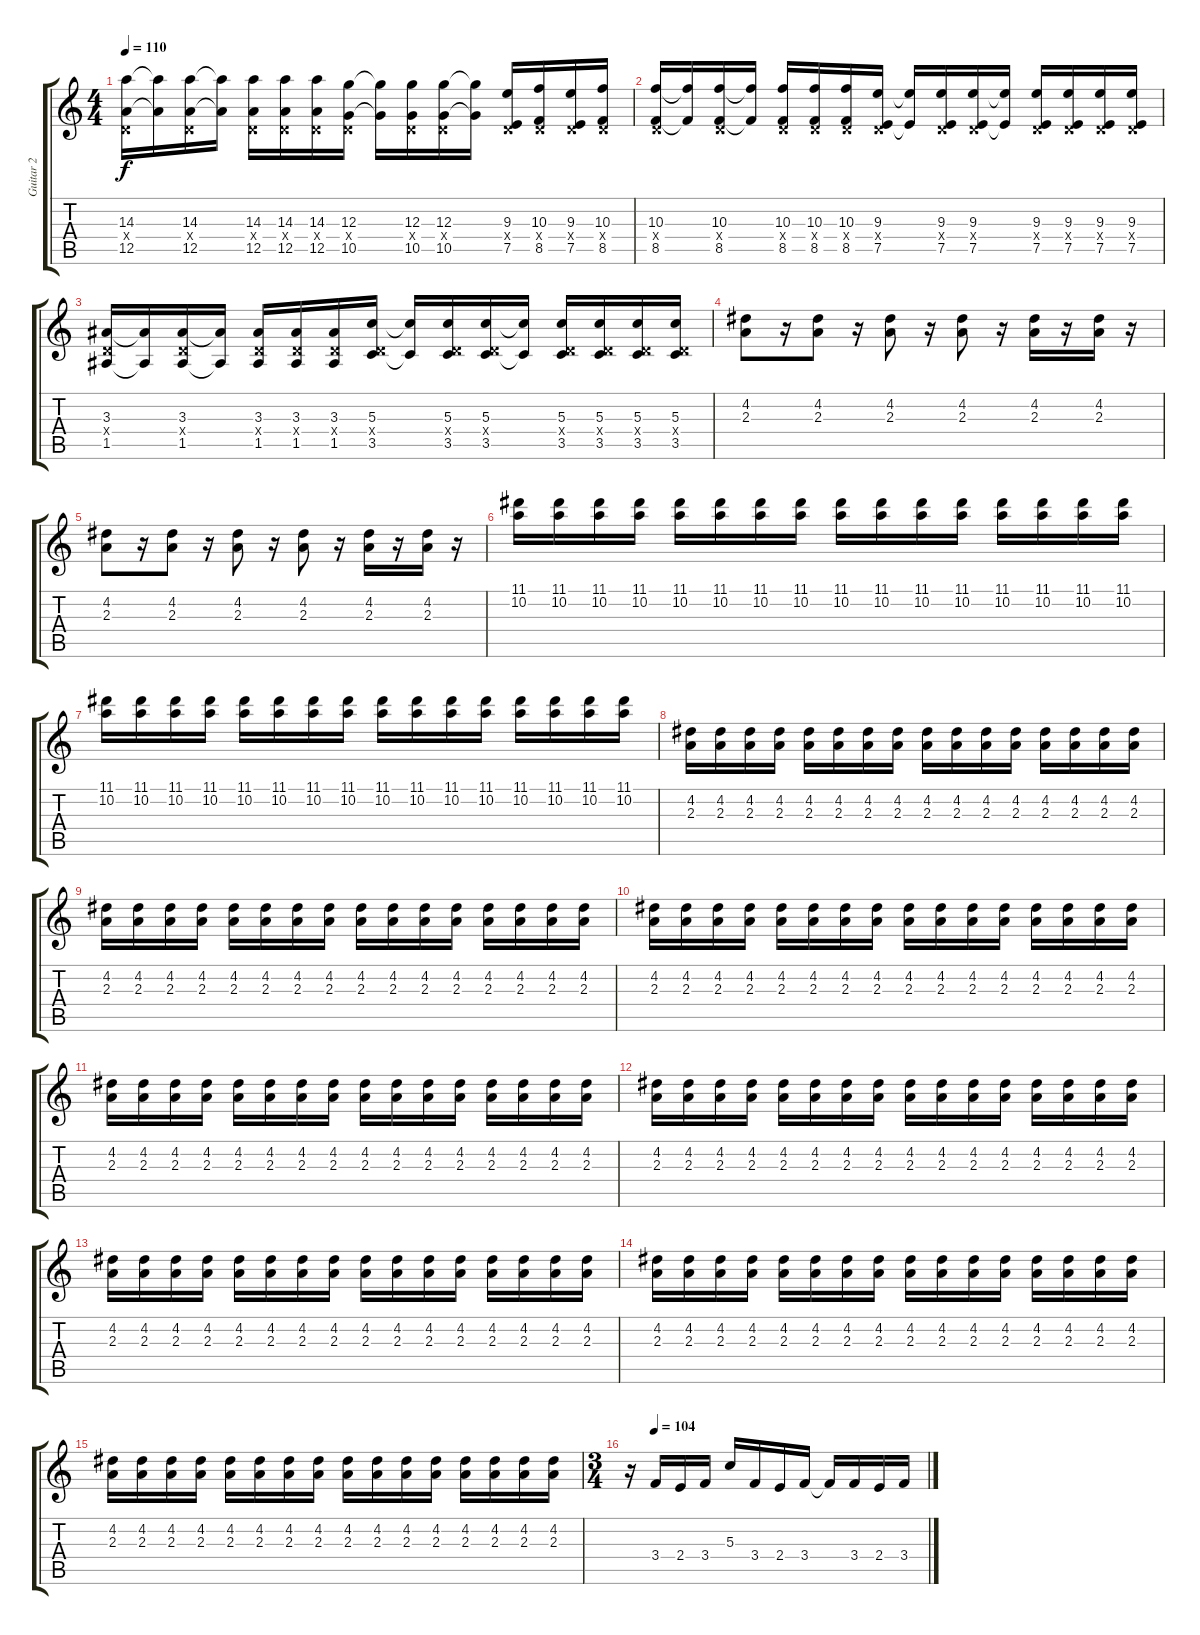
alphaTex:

\track ("Guitar 2" "Guitar 2") {instrument distortionguitar}
\staff {score tabs}
\tuning (E4 B3 G3 D3 A2 D2) {hide}
\ts (4 4)
\tempo 110
\clef g2
\ks c
(14.3 0.4{x} 12.5).16{dy f} (14.3{t} 12.5{t}).16 (14.3 0.4{x} 12.5).16 (14.3{t} 12.5{t}).16 (14.3 0.4{x} 12.5).16 (14.3 0.4{x} 12.5).16 (14.3 0.4{x} 12.5).16 (12.3 0.4{x} 10.5).16 (12.3{t} 10.5{t}).16 (12.3 0.4{x} 10.5).16 (12.3 0.4{x} 10.5).16 (12.3{t} 10.5{t}).16 (9.3 0.4{x} 7.5).16 (10.3 0.4{x} 8.5).16 (9.3 0.4{x} 7.5).16 (10.3 0.4{x} 8.5).16 |
(10.3 0.4{x} 8.5).16 (10.3{t} 8.5{t}).16 (10.3 0.4{x} 8.5).16 (10.3{t} 8.5{t}).16 (10.3 0.4{x} 8.5).16 (10.3 0.4{x} 8.5).16 (10.3 0.4{x} 8.5).16 (9.3 0.4{x} 7.5).16 (9.3{t} 7.5{t}).16 (9.3 0.4{x} 7.5).16 (9.3 0.4{x} 7.5).16 (9.3{t} 7.5{t}).16 (9.3 0.4{x} 7.5).16 (9.3 0.4{x} 7.5).16 (9.3 0.4{x} 7.5).16 (9.3 0.4{x} 7.5).16 |
(3.3 0.4{x} 1.5).16 (3.3{t} 1.5{t}).16 (3.3 0.4{x} 1.5).16 (3.3{t} 1.5{t}).16 (3.3 0.4{x} 1.5).16 (3.3 0.4{x} 1.5).16 (3.3 0.4{x} 1.5).16 (5.3 0.4{x} 3.5).16 (5.3{t} 3.5{t}).16 (5.3 0.4{x} 3.5).16 (5.3 0.4{x} 3.5).16 (5.3{t} 3.5{t}).16 (5.3 0.4{x} 3.5).16 (5.3 0.4{x} 3.5).16 (5.3 0.4{x} 3.5).16 (5.3 0.4{x} 3.5).16 |
(4.2 2.3).8{volume 11} r.16 (4.2 2.3).8 r.16 (4.2 2.3).8 r.16 (4.2 2.3).8 r.16 (4.2 2.3).16 r.16 (4.2 2.3).16 r.16 |
(4.2 2.3).8 r.16 (4.2 2.3).8 r.16 (4.2 2.3).8 r.16 (4.2 2.3).8 r.16 (4.2 2.3).16 r.16 (4.2 2.3).16 r.16 |
(11.1 10.2).16 (11.1 10.2).16 (11.1 10.2).16 (11.1 10.2).16 (11.1 10.2).16 (11.1 10.2).16 (11.1 10.2).16 (11.1 10.2).16 (11.1 10.2).16 (11.1 10.2).16 (11.1 10.2).16 (11.1 10.2).16 (11.1 10.2).16 (11.1 10.2).16 (11.1 10.2).16 (11.1 10.2).16 |
(11.1 10.2).16 (11.1 10.2).16 (11.1 10.2).16 (11.1 10.2).16 (11.1 10.2).16 (11.1 10.2).16 (11.1 10.2).16 (11.1 10.2).16 (11.1 10.2).16 (11.1 10.2).16 (11.1 10.2).16 (11.1 10.2).16 (11.1 10.2).16 (11.1 10.2).16 (11.1 10.2).16 (11.1 10.2).16 |
(4.2 2.3).16 (4.2 2.3).16 (4.2 2.3).16 (4.2 2.3).16 (4.2 2.3).16 (4.2 2.3).16 (4.2 2.3).16 (4.2 2.3).16 (4.2 2.3).16 (4.2 2.3).16 (4.2 2.3).16 (4.2 2.3).16 (4.2 2.3).16 (4.2 2.3).16 (4.2 2.3).16 (4.2 2.3).16 |
(4.2 2.3).16 (4.2 2.3).16 (4.2 2.3).16 (4.2 2.3).16 (4.2 2.3).16 (4.2 2.3).16 (4.2 2.3).16 (4.2 2.3).16 (4.2 2.3).16 (4.2 2.3).16 (4.2 2.3).16 (4.2 2.3).16 (4.2 2.3).16 (4.2 2.3).16 (4.2 2.3).16 (4.2 2.3).16 |
(4.2 2.3).16 (4.2 2.3).16 (4.2 2.3).16 (4.2 2.3).16 (4.2 2.3).16 (4.2 2.3).16 (4.2 2.3).16 (4.2 2.3).16 (4.2 2.3).16 (4.2 2.3).16 (4.2 2.3).16 (4.2 2.3).16 (4.2 2.3).16 (4.2 2.3).16 (4.2 2.3).16 (4.2 2.3).16 |
(4.2 2.3).16 (4.2 2.3).16 (4.2 2.3).16 (4.2 2.3).16 (4.2 2.3).16 (4.2 2.3).16 (4.2 2.3).16 (4.2 2.3).16 (4.2 2.3).16 (4.2 2.3).16 (4.2 2.3).16 (4.2 2.3).16 (4.2 2.3).16 (4.2 2.3).16 (4.2 2.3).16 (4.2 2.3).16 |
(4.2 2.3).16 (4.2 2.3).16 (4.2 2.3).16 (4.2 2.3).16 (4.2 2.3).16 (4.2 2.3).16 (4.2 2.3).16 (4.2 2.3).16 (4.2 2.3).16 (4.2 2.3).16 (4.2 2.3).16 (4.2 2.3).16 (4.2 2.3).16 (4.2 2.3).16 (4.2 2.3).16 (4.2 2.3).16 |
(4.2 2.3).16 (4.2 2.3).16 (4.2 2.3).16 (4.2 2.3).16 (4.2 2.3).16 (4.2 2.3).16 (4.2 2.3).16 (4.2 2.3).16 (4.2 2.3).16 (4.2 2.3).16 (4.2 2.3).16 (4.2 2.3).16 (4.2 2.3).16 (4.2 2.3).16 (4.2 2.3).16 (4.2 2.3).16 |
(4.2 2.3).16 (4.2 2.3).16 (4.2 2.3).16 (4.2 2.3).16 (4.2 2.3).16 (4.2 2.3).16 (4.2 2.3).16 (4.2 2.3).16 (4.2 2.3).16 (4.2 2.3).16 (4.2 2.3).16 (4.2 2.3).16 (4.2 2.3).16 (4.2 2.3).16 (4.2 2.3).16 (4.2 2.3).16 |
(4.2 2.3).16 (4.2 2.3).16 (4.2 2.3).16 (4.2 2.3).16 (4.2 2.3).16 (4.2 2.3).16 (4.2 2.3).16 (4.2 2.3).16 (4.2 2.3).16 (4.2 2.3).16 (4.2 2.3).16 (4.2 2.3).16 (4.2 2.3).16 (4.2 2.3).16 (4.2 2.3).16 (4.2 2.3).16 |
\ts (3 4)
\tempo (104 0.08333333333333333)
r.16 3.4.16{volume 15 instrument electricguitarclean} 2.4.16 3.4.16 5.3.16 3.4.16 2.4.16 3.4.16 3.4{t}.16 3.4.16 2.4.16 3.4.16
